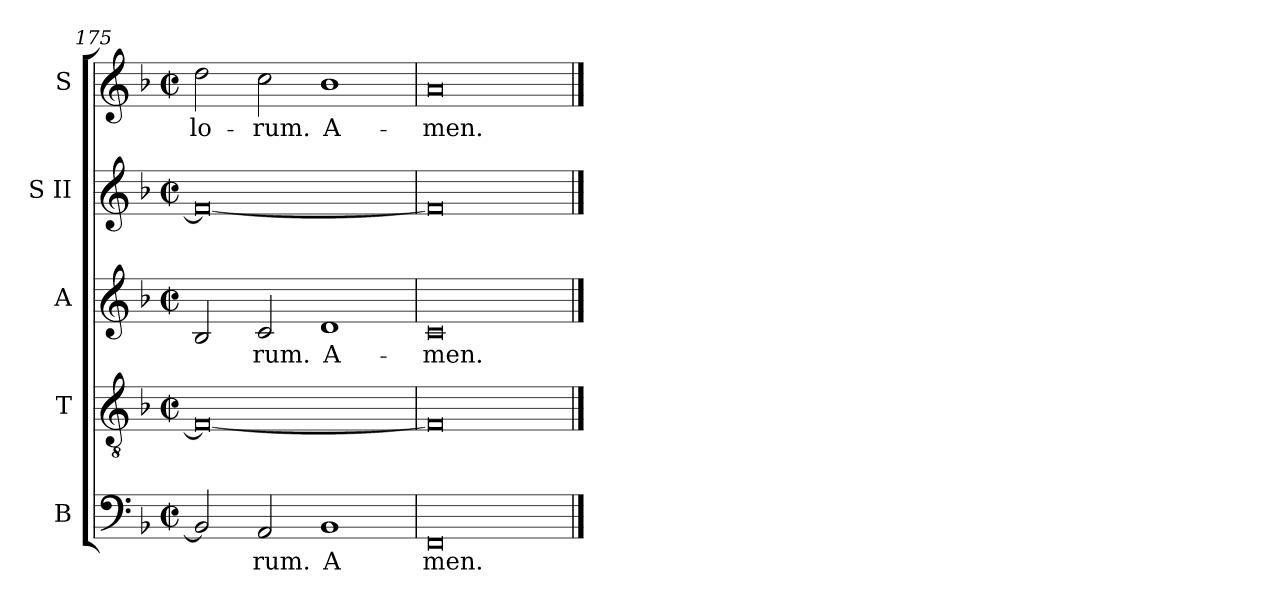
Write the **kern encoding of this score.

**kern	**text	**kern	**text	**kern	**text	**kern	**text	**kern	**text
*part5	*part5	*part4	*part4	*part3	*part3	*part2	*part2	*part1	*part1
*staff5	*staff5	*staff4	*staff4	*staff3	*staff3	*staff2	*staff2	*staff1	*staff1
*I"B	*	*I"T	*	*I"A	*	*I"S II	*	*I"S	*
*I'B	*	*I'T	*	*I'A	*	*	*	*I'S	*
*clefF4	*	*clefGv2	*	*clefG2	*	*clefG2	*	*clefG2	*
*k[b-]	*	*k[b-]	*	*k[b-]	*	*k[b-]	*	*k[b-]	*
*F:	*	*F:	*	*F:	*	*F:	*	*F:	*
*M2/2	*	*M2/2	*	*M2/2	*	*M2/2	*	*M2/2	*
*met(c|)	*	*met(c|)	*	*met(c|)	*	*met(c|)	*	*met(c|)	*
=175	=175	=175	=175	=175	=175	=175	=175	=175	=175
!	!LO:LY:b:cj	!	!LO:LY:b:cj	!	!LO:LY:b:cj	!	!LO:LY:b:cj	!	!LO:LY:b:cj
2BB-/]	.	0F_<	.	2B-/	--	0f_<	.	2dd\	-lo-
!	!LO:LY:b:cj	!	!	!	!LO:LY:b:cj	!	!	!	!LO:LY:b:cj
2AA/	rum.	.	.	2c/	-rum.	.	.	2cc\	-rum.
!	!LO:LY:b:cj	!	!	!	!LO:LY:b:cj	!	!	!	!LO:LY:b:cj
1BB-	A	.	.	1d	A-	.	.	1b-	A-
=176	=176	=176	=176	=176	=176	=176	=176	=176	=176
!	!LO:LY:b:cj	!	!LO:LY:b:cj	!	!LO:LY:b:cj	!	!LO:LY:b:cj	!	!LO:LY:b:cj
0FF	men.	0F]	.	0c	-men.	0f]	.	0a	-men.
==	==	==	==	==	==	==	==	==	==
*-	*-	*-	*-	*-	*-	*-	*-	*-	*-
